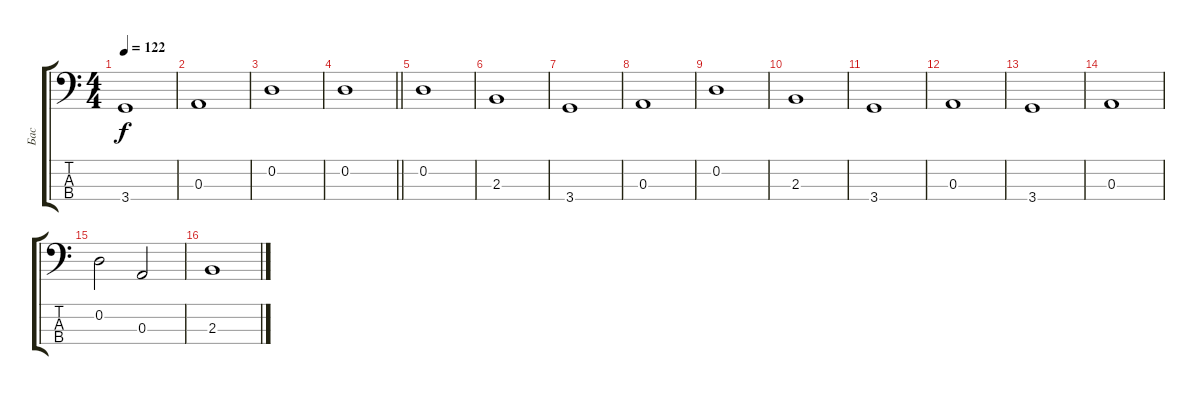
\track ("Бас" "Бас") {instrument electricbasspick}
\staff {score tabs}
\tuning (G2 D2 A1 E1) {hide}
\ts (4 4)
\tempo 122
\clef f4
\ks c
3.4.1{dy f} |
0.3.1 |
0.2.1 |
\barLineRight lightlight
0.2.1 |
\section ("" "")
0.2.1 |
2.3.1 |
3.4.1 |
0.3.1 |
0.2.1 |
2.3.1 |
3.4.1 |
0.3.1 |
3.4.1 |
0.3.1 |
0.2.2 0.3.2 |
2.3.1
